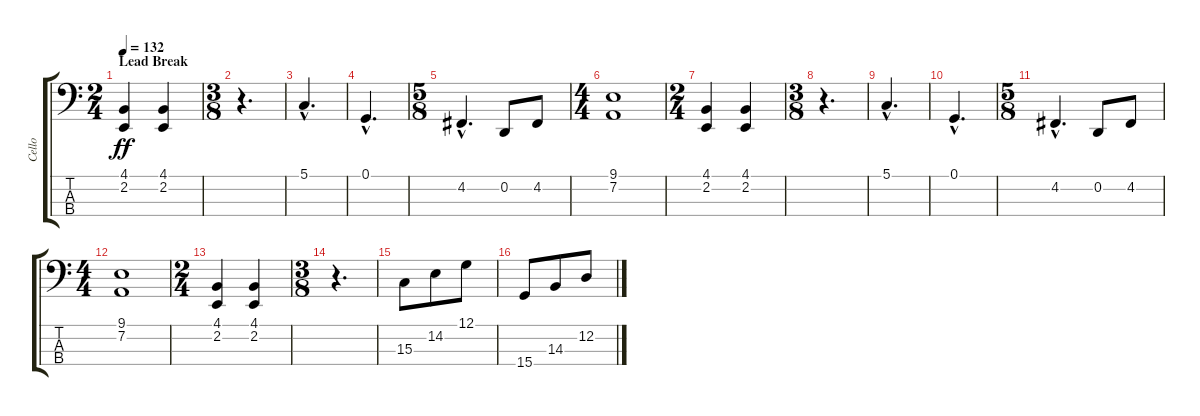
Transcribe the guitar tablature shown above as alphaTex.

\track ("Cello" "Cello") {instrument cello}
\staff {score tabs}
\tuning (G2 D2 A1 E1) {hide}
\ts (2 4)
\section ("" "Lead Break")
\tempo 132
\clef f4
\ks c
(4.1 2.2).4{dy ff} (4.1 2.2).4 |
\ts (3 8)
r.4{d} |
5.1{hac}.4{d} |
0.1{hac}.4{d} |
\ts (5 8)
4.2{hac}.4{d} 0.2.8 4.2.8 |
\ts (4 4)
(9.1 7.2).1 |
\ts (2 4)
(4.1 2.2).4 (4.1 2.2).4 |
\ts (3 8)
r.4{d} |
5.1{hac}.4{d} |
0.1{hac}.4{d} |
\ts (5 8)
4.2{hac}.4{d} 0.2.8 4.2.8 |
\ts (4 4)
(9.1 7.2).1 |
\ts (2 4)
(4.1 2.2).4 (4.1 2.2).4 |
\ts (3 8)
r.4{d} |
15.3.8{volume 14 instrument synthbass2} 14.2.8 12.1.8 |
15.4.8 14.3.8 12.2.8
